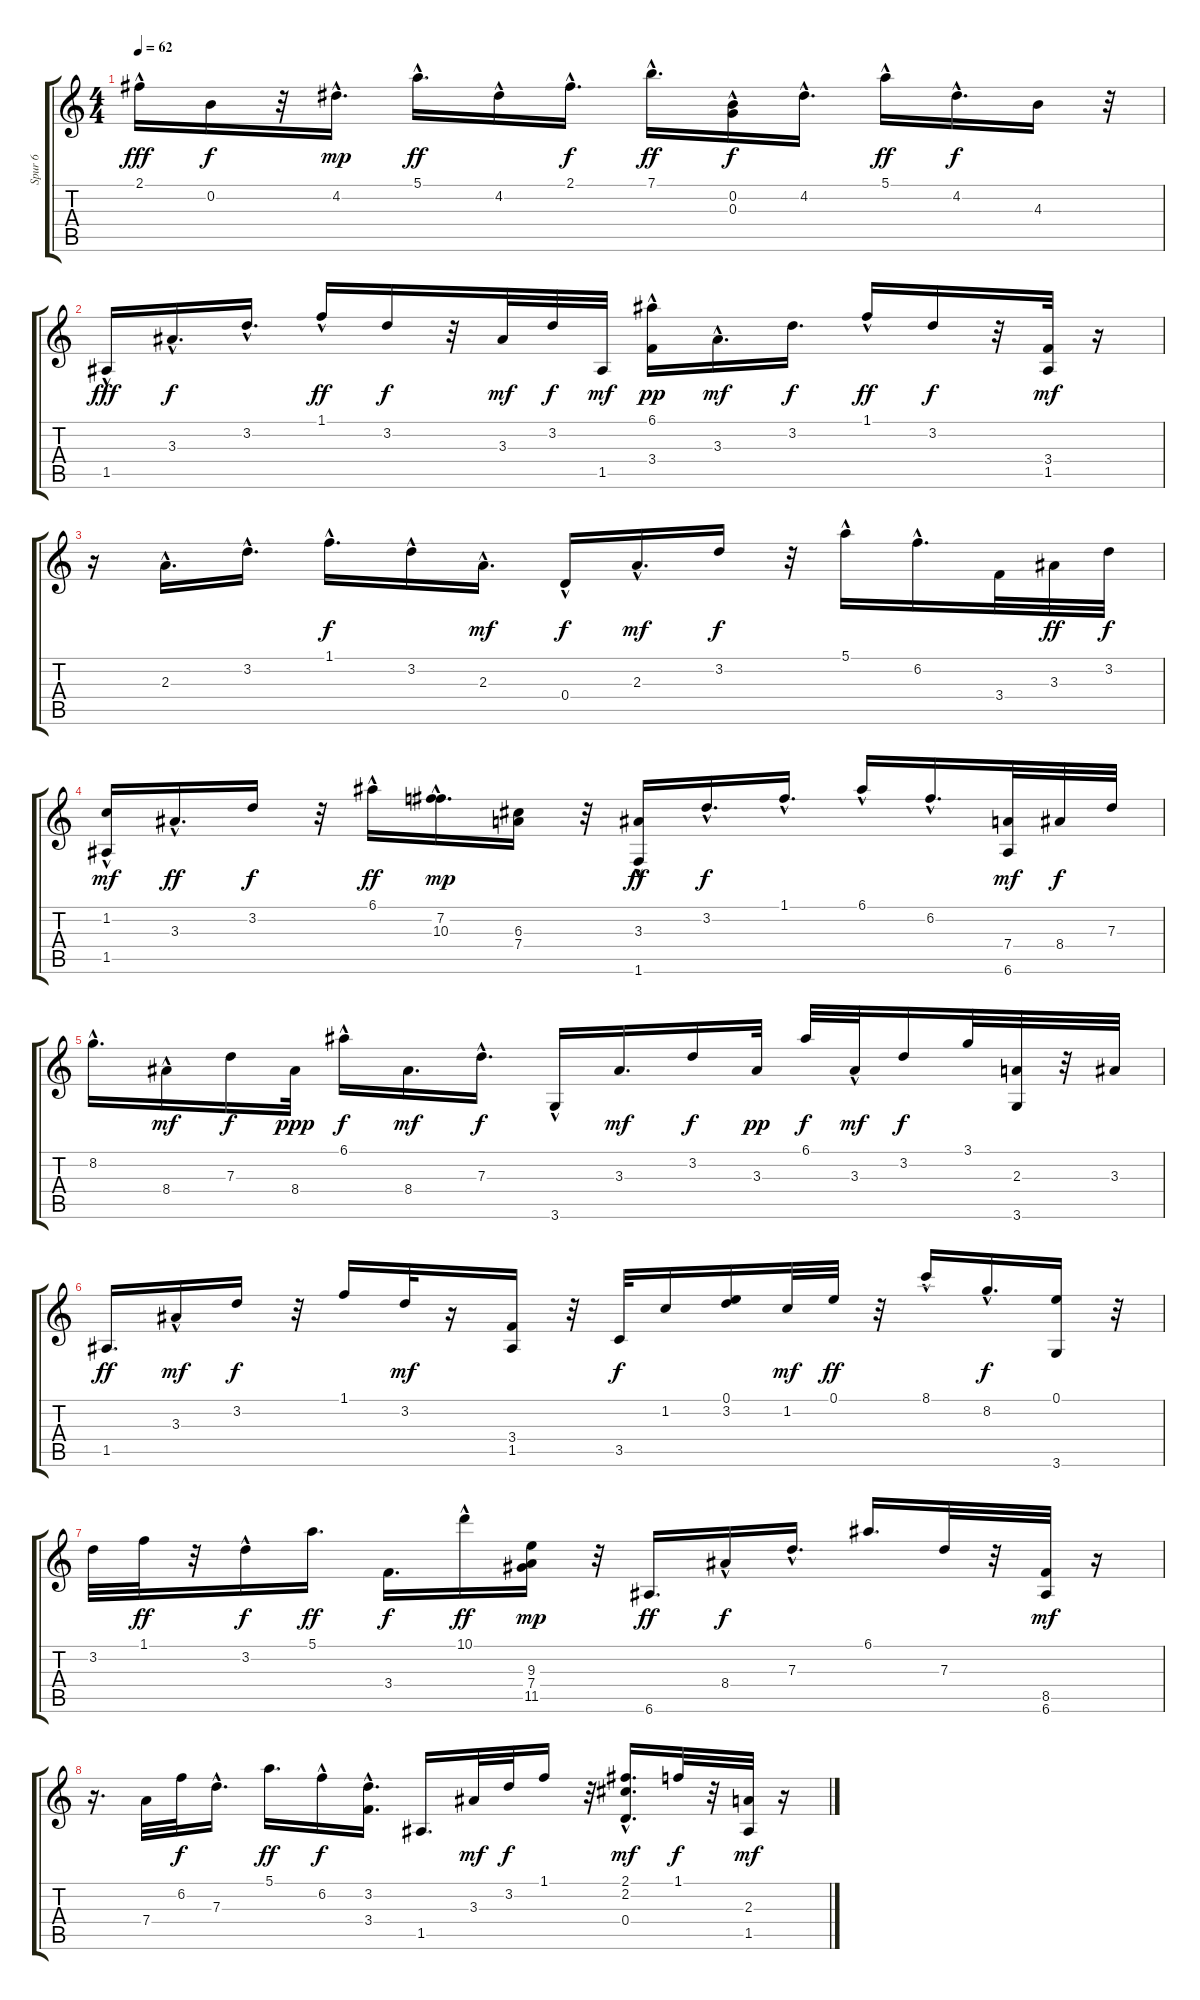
\track ("Spur 6" "Spur 6") {instrument acousticguitarsteel}
\staff {score tabs}
\tuning (E4 B3 G3 D3 A2 E2) {hide}
\ts (4 4)
\tempo 62
\clef g2
\ks c
2.1{hac}.16{dy fff} 0.2.16{dy f} r.32 4.2{hac}.16{d dy mp} 5.1{hac}.16{d dy ff} 4.2{hac}.16 2.1{hac}.16{d dy f} 7.1{hac}.16{d dy ff} (0.2{hac} 0.3).16{dy f} 4.2{hac}.16{d} 5.1{hac}.16{dy ff} 4.2{hac}.16{d dy f} 4.3.16 r.32 |
1.5{hac}.16{dy fff} 3.3{hac}.16{d dy f} 3.2{hac}.16{d} 1.1{hac}.16{dy ff} 3.2.16{dy f} r.32 3.3.32{dy mf} 3.2.32{dy f} 1.5.32{dy mf} (6.1{hac} 3.4).16{dy pp} 3.3{hac}.16{d dy mf} 3.2.16{d dy f} 1.1{hac}.16{dy ff} 3.2.16{dy f} r.32 (3.4 1.5).32{dy mf} r.16 |
r.16 2.3{hac}.16{d} 3.2{hac}.16{d} 1.1{hac}.16{d dy f} 3.2{hac}.16 2.3{hac}.16{d dy mf} 0.4{hac}.16{dy f} 2.3{hac}.16{d dy mf} 3.2.16{dy f} r.32 5.1{hac}.16 6.2{hac}.16{d} 3.4.32 3.3.32{dy ff} 3.2.32{dy f} |
(1.2 1.5{hac}).16{dy mf} 3.3{hac}.16{d dy ff} 3.2.16{dy f} r.32 6.1{hac}.16{dy ff} (7.2 10.3{hac}).16{d dy mp} (6.3 7.4).16 r.32 (3.3{hac} 1.6).16{dy ff} 3.2{hac}.16{d dy f} 1.1{hac}.16{d} 6.1{hac}.16 6.2{hac}.16{d} (7.4 6.6).32{dy mf} 8.4.32{dy f} 7.3.32 |
8.2{hac}.16{d} 8.4{hac}.16{dy mf} 7.3.16{dy f} 8.4.32{dy ppp} 6.1{hac}.16{dy f} 8.4.16{d dy mf} 7.3{hac}.16{d dy f} 3.6{hac}.16 3.3.16{d dy mf} 3.2.16{dy f} 3.3.32{dy pp} 6.1.32{dy f} 3.3{hac}.32{dy mf} 3.2.16{dy f} 3.1.32 (2.3 3.6).32 r.32 3.3.32 |
1.5.16{d dy ff} 3.3{hac}.16{dy mf} 3.2.16{dy f} r.32 1.1.16 3.2.32{dy mf} r.16 (3.4 1.5).16 r.32 3.5.32{dy f} 1.2.16 (0.1 3.2).16 1.2.32{dy mf} 0.1.32{dy ff} r.32 8.1{hac}.16 8.2{hac}.16{d dy f} (0.1 3.6).16 r.32 |
3.2.32 1.1.32{dy ff} r.32 3.2{hac}.16{dy f} 5.1.16{d dy ff} 3.4.16{d dy f} 10.1{hac}.16{dy ff} (9.3 7.4 11.5).16{dy mp} r.32 6.6.16{d dy ff} 8.4{hac}.16{dy f} 7.3{hac}.16{d} 6.1.16{d} 7.3.32 r.32 (8.5 6.6).32{dy mf} r.16 |
r.16{d} 7.4.32 6.2.32{dy f} 7.3{hac}.16{d} 5.1.16{d dy ff} 6.2{hac}.16{dy f} (3.2{hac} 3.4).16{d} 1.5.16{d} 3.3.32{dy mf} 3.2.32{dy f} 1.1.16 r.32 (2.1 2.2 0.4{hac}).16{d dy mf} 1.1.32{dy f} r.32 (2.3 1.5).32{dy mf} r.16
